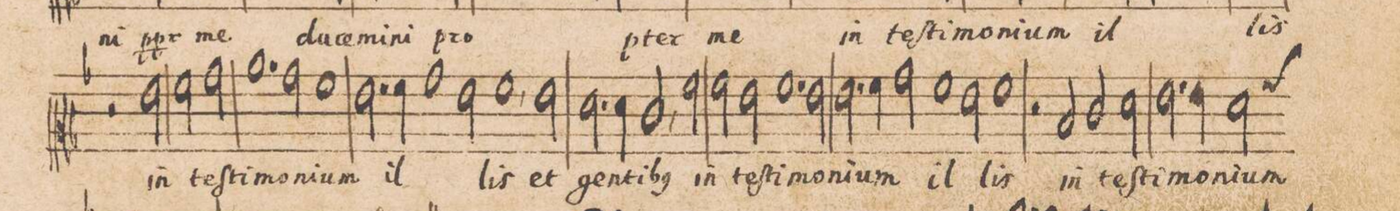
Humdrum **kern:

**kern	**text
*I"CANTVS.	*
*clefC2	*
*k[b-]	*
*met(C|)	*
*M2/1	*
2r	.
2g\	in
=45-	=45-
2a\	teſ-
2b-\	-ti-
1.cc	-mo-
=46-	=46-
2b-\	-ni-
1a	-um
=47-	=47-
2.g\	il-
4a\	.
1b-	.
=48-	=48-
2g\	.
1a,<	-lis
2g\	et
=49-	=49-
2.f\	gen-
4f\	-ti-
2e,</	-b(us)
2a\	in
=50-	=50-
2a\	teſ-
2g\	-ti-
1.a	-mo-
=51-	=51-
2g\	-ni-
2.g\	-um
4a\	.
=52-	=52-
2b-\	.
1a	il-
2g\	.
=53-	=53-
1a	-lis
2r	.
2d/	in
=54-	=54-
2e/	teſ-
2f\	-ti-
2.g\	-mo-
4g\	-ni-
=55-	=55-
2f\	-um
*custos:a	*
*-	*-
